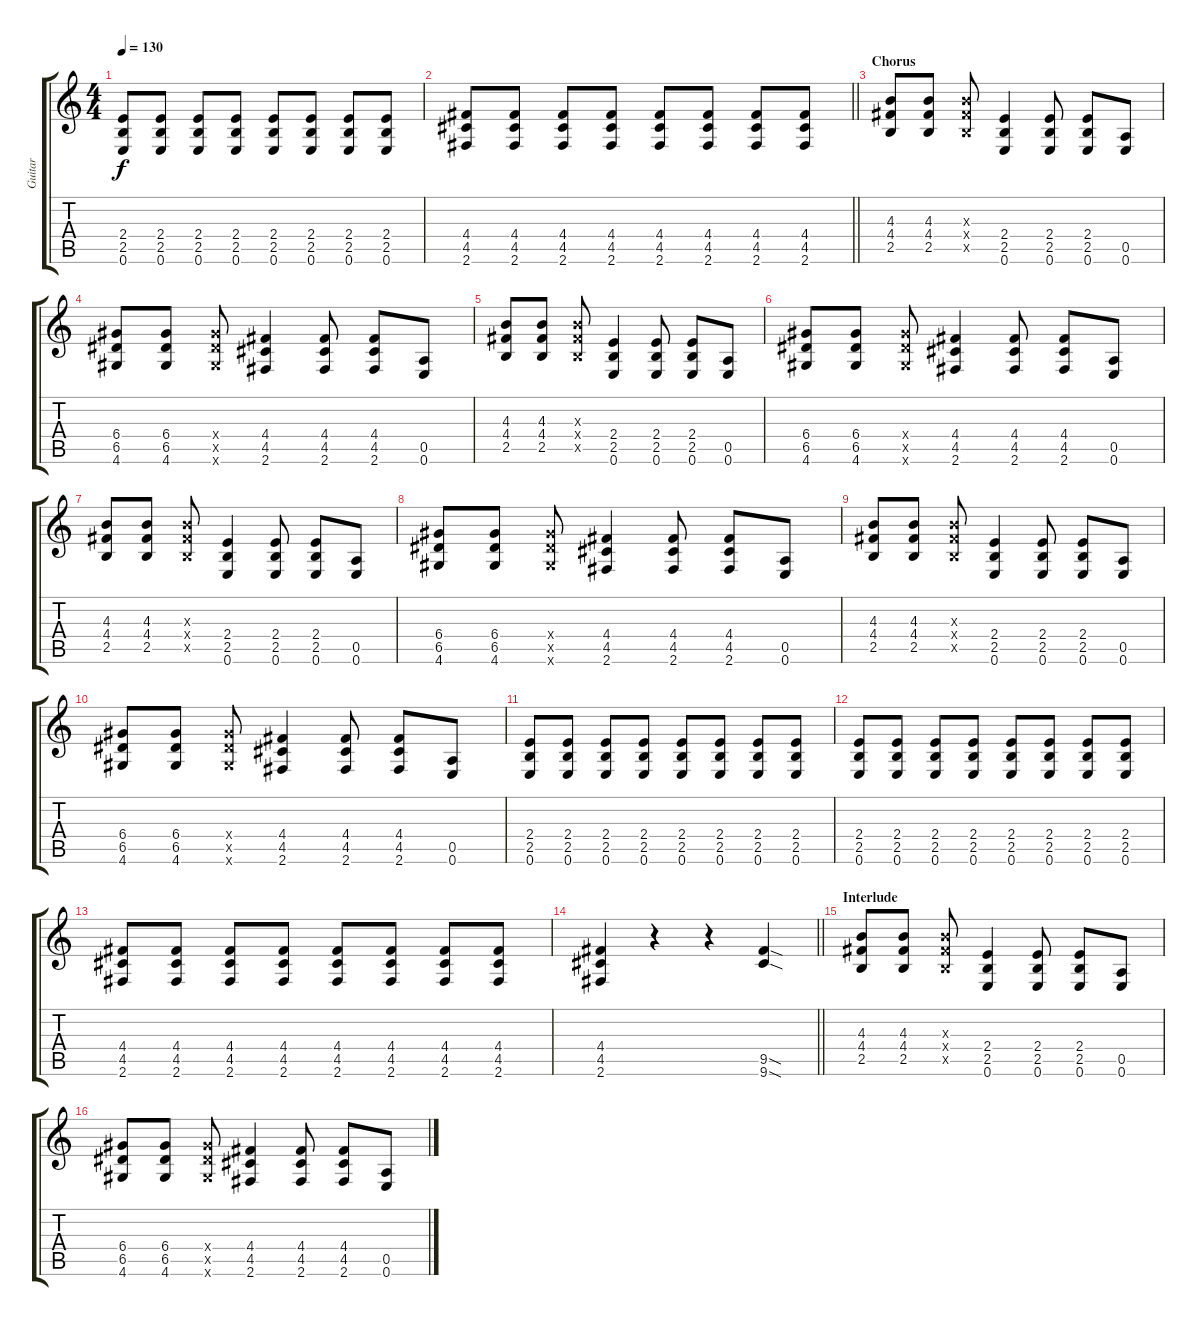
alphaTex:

\track ("Guitar" "Guitar") {instrument distortionguitar}
\staff {score tabs}
\tuning (E4 B3 G3 D3 A2 E2) {hide}
\ts (4 4)
\tempo 130
\clef g2
\ks c
(2.4 2.5 0.6).8{dy f} (2.4 2.5 0.6).8 (2.4 2.5 0.6).8 (2.4 2.5 0.6).8 (2.4 2.5 0.6).8 (2.4 2.5 0.6).8 (2.4 2.5 0.6).8 (2.4 2.5 0.6).8 |
\barLineRight lightlight
(4.4 4.5 2.6).8 (4.4 4.5 2.6).8 (4.4 4.5 2.6).8 (4.4 4.5 2.6).8 (4.4 4.5 2.6).8 (4.4 4.5 2.6).8 (4.4 4.5 2.6).8 (4.4 4.5 2.6).8 |
\section ("" "Chorus")
(4.3 4.4 2.5).8 (4.3 4.4 2.5).8 (4.3{x} 4.4{x} 2.5{x}).8 (2.4 2.5 0.6).4 (2.4 2.5 0.6).8 (2.4 2.5 0.6).8 (0.5 0.6).8 |
(6.4 6.5 4.6).8 (6.4 6.5 4.6).8 (6.4{x} 6.5{x} 4.6{x}).8 (4.4 4.5 2.6).4 (4.4 4.5 2.6).8 (4.4 4.5 2.6).8 (0.5 0.6).8 |
(4.3 4.4 2.5).8 (4.3 4.4 2.5).8 (4.3{x} 4.4{x} 2.5{x}).8 (2.4 2.5 0.6).4 (2.4 2.5 0.6).8 (2.4 2.5 0.6).8 (0.5 0.6).8 |
(6.4 6.5 4.6).8 (6.4 6.5 4.6).8 (6.4{x} 6.5{x} 4.6{x}).8 (4.4 4.5 2.6).4 (4.4 4.5 2.6).8 (4.4 4.5 2.6).8 (0.5 0.6).8 |
(4.3 4.4 2.5).8 (4.3 4.4 2.5).8 (4.3{x} 4.4{x} 2.5{x}).8 (2.4 2.5 0.6).4 (2.4 2.5 0.6).8 (2.4 2.5 0.6).8 (0.5 0.6).8 |
(6.4 6.5 4.6).8 (6.4 6.5 4.6).8 (6.4{x} 6.5{x} 4.6{x}).8 (4.4 4.5 2.6).4 (4.4 4.5 2.6).8 (4.4 4.5 2.6).8 (0.5 0.6).8 |
(4.3 4.4 2.5).8 (4.3 4.4 2.5).8 (4.3{x} 4.4{x} 2.5{x}).8 (2.4 2.5 0.6).4 (2.4 2.5 0.6).8 (2.4 2.5 0.6).8 (0.5 0.6).8 |
(6.4 6.5 4.6).8 (6.4 6.5 4.6).8 (6.4{x} 6.5{x} 4.6{x}).8 (4.4 4.5 2.6).4 (4.4 4.5 2.6).8 (4.4 4.5 2.6).8 (0.5 0.6).8 |
(2.4 2.5 0.6).8 (2.4 2.5 0.6).8 (2.4 2.5 0.6).8 (2.4 2.5 0.6).8 (2.4 2.5 0.6).8 (2.4 2.5 0.6).8 (2.4 2.5 0.6).8 (2.4 2.5 0.6).8 |
(2.4 2.5 0.6).8 (2.4 2.5 0.6).8 (2.4 2.5 0.6).8 (2.4 2.5 0.6).8 (2.4 2.5 0.6).8 (2.4 2.5 0.6).8 (2.4 2.5 0.6).8 (2.4 2.5 0.6).8 |
(4.4 4.5 2.6).8 (4.4 4.5 2.6).8 (4.4 4.5 2.6).8 (4.4 4.5 2.6).8 (4.4 4.5 2.6).8 (4.4 4.5 2.6).8 (4.4 4.5 2.6).8 (4.4 4.5 2.6).8 |
\barLineRight lightlight
(4.4 4.5 2.6).4 r.4 r.4 (9.5{sod} 9.6{sod}).4 |
\section ("" "Interlude")
(4.3 4.4 2.5).8 (4.3 4.4 2.5).8 (4.3{x} 4.4{x} 2.5{x}).8 (2.4 2.5 0.6).4 (2.4 2.5 0.6).8 (2.4 2.5 0.6).8 (0.5 0.6).8 |
(6.4 6.5 4.6).8 (6.4 6.5 4.6).8 (6.4{x} 6.5{x} 4.6{x}).8 (4.4 4.5 2.6).4 (4.4 4.5 2.6).8 (4.4 4.5 2.6).8 (0.5 0.6).8
